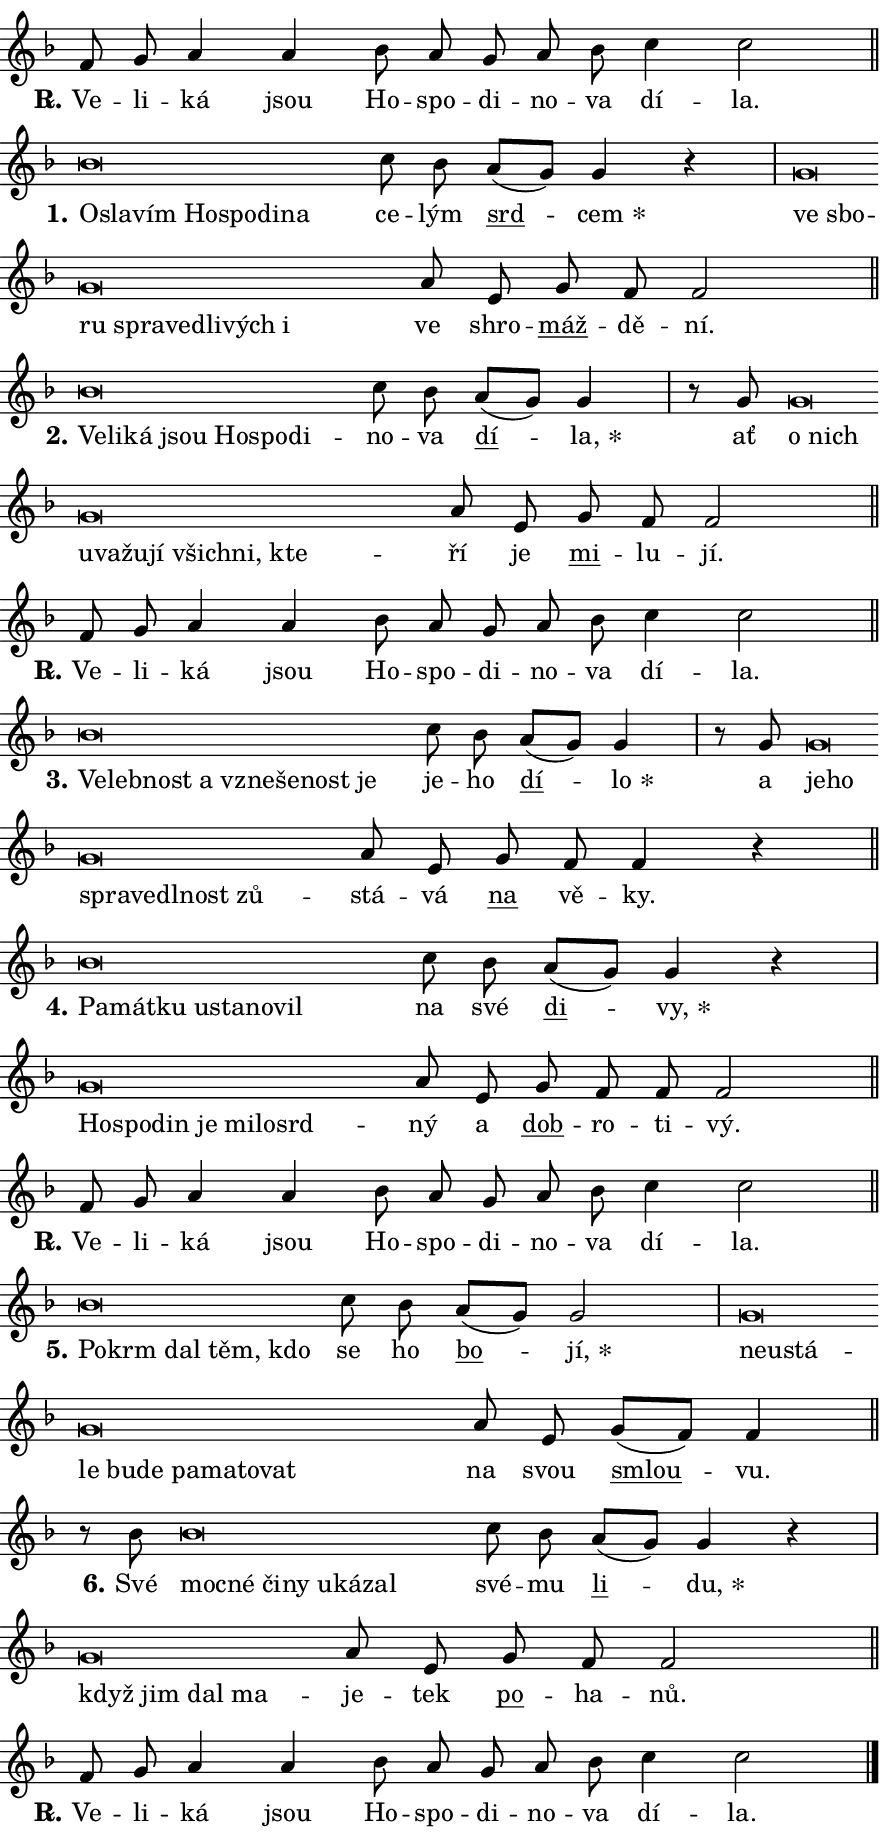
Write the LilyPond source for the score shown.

\version "2.24.0"
\header { tagline = "" }
\paper {
  indent = 0\cm
  top-margin = 0\cm
  right-margin = 0.13\cm % to fit lyric hyphens
  bottom-margin = 0\cm
  left-margin = 0\cm
  paper-width = 15\cm
  page-breaking = #ly:one-page-breaking
  system-system-spacing.basic-distance = #11
  score-system-spacing.basic-distance = #11
  ragged-last = ##f
}


%% Author: Thomas Morley
%% https://lists.gnu.org/archive/html/lilypond-user/2020-05/msg00002.html
#(define (line-position grob)
"Returns position of @var[grob} in current system:
   @code{'start}, if at first time-step
   @code{'end}, if at last time-step
   @code{'middle} otherwise
"
  (let* ((col (ly:item-get-column grob))
         (ln (ly:grob-object col 'left-neighbor))
         (rn (ly:grob-object col 'right-neighbor))
         (col-to-check-left (if (ly:grob? ln) ln col))
         (col-to-check-right (if (ly:grob? rn) rn col))
         (break-dir-left
           (and
             (ly:grob-property col-to-check-left 'non-musical #f)
             (ly:item-break-dir col-to-check-left)))
         (break-dir-right
           (and
             (ly:grob-property col-to-check-right 'non-musical #f)
             (ly:item-break-dir col-to-check-right))))
        (cond ((eqv? 1 break-dir-left) 'start)
              ((eqv? -1 break-dir-right) 'end)
              (else 'middle))))

#(define (tranparent-at-line-position vctor)
  (lambda (grob)
  "Relying on @code{line-position} select the relevant enry from @var{vctor}.
Used to determine transparency,"
    (case (line-position grob)
      ((end) (not (vector-ref vctor 0)))
      ((middle) (not (vector-ref vctor 1)))
      ((start) (not (vector-ref vctor 2))))))

noteHeadBreakVisibility =
#(define-music-function (break-visibility)(vector?)
"Makes @code{NoteHead}s transparent relying on @var{break-visibility}"
#{
  \override NoteHead.transparent =
    #(tranparent-at-line-position break-visibility)
#})

#(define delete-ledgers-for-transparent-note-heads
  (lambda (grob)
    "Reads whether a @code{NoteHead} is transparent.
If so this @code{NoteHead} is removed from @code{'note-heads} from
@var{grob}, which is supposed to be @code{LedgerLineSpanner}.
As a result ledgers are not printed for this @code{NoteHead}"
    (let* ((nhds-array (ly:grob-object grob 'note-heads))
           (nhds-list
             (if (ly:grob-array? nhds-array)
                 (ly:grob-array->list nhds-array)
                 '()))
           ;; Relies on the transparent-property being done before
           ;; Staff.LedgerLineSpanner.after-line-breaking is executed.
           ;; This is fragile ...
           (to-keep
             (remove
               (lambda (nhd)
                 (ly:grob-property nhd 'transparent #f))
               nhds-list)))
      ;; TODO find a better method to iterate over grob-arrays, similiar
      ;; to filter/remove etc for lists
      ;; For now rebuilt from scratch
      (set! (ly:grob-object grob 'note-heads)  '())
      (for-each
        (lambda (nhd)
          (ly:pointer-group-interface::add-grob grob 'note-heads nhd))
        to-keep))))

squashNotes = {
  \override NoteHead.X-extent = #'(-0.2 . 0.2)
  \override NoteHead.Y-extent = #'(-0.75 . 0)
  \override NoteHead.stencil =
    #(lambda (grob)
       (let ((pos (ly:grob-property grob 'staff-position)))
         (begin
           (if (< pos -7) (display "ERROR: Lower brevis then expected\n") (display ""))
           (if (<= pos -6) ly:text-interface::print ly:note-head::print))))
}
unSquashNotes = {
  \revert NoteHead.X-extent
  \revert NoteHead.Y-extent
  \revert NoteHead.stencil
}

hideNotes = \noteHeadBreakVisibility #begin-of-line-visible
unHideNotes = \noteHeadBreakVisibility #all-visible

% work-around for resetting accidentals
% https://lilypond.org/doc/v2.23/Documentation/notation/displaying-rhythms#unmetered-music
cadenzaMeasure = {
  \cadenzaOff
  \partial 1024 s1024
  \cadenzaOn
}

#(define-markup-command (accent layout props text) (markup?)
  "Underline accented syllable"
  (interpret-markup layout props
    #{\markup \override #'(offset . 4.3) \underline { #text }#}))

responsum = \markup \concat {
  "R" \hspace #-1.05 \path #0.1 #'((moveto 0 0.07) (lineto 0.9 0.8)) \hspace #0.05 "."
}

spaceSize = #0.6828661417322834 % exact space size for TeX Gyre Schola

\layout {
  \context {
    \Staff
    \remove "Time_signature_engraver"
    \override LedgerLineSpanner.after-line-breaking = #delete-ledgers-for-transparent-note-heads
  }
  \context {
    \Lyrics {
      \override LyricSpace.minimum-distance = \spaceSize
      \override LyricText.font-name = #"TeX Gyre Schola"
      \override LyricText.font-size = 1
      \override StanzaNumber.font-name = #"TeX Gyre Schola Bold"
      \override StanzaNumber.font-size = 1
    }
  }
  \context {
    \Score 
    \override NoteHead.text =
      #(lambda (grob) 
        (let ((pos (ly:grob-property grob 'staff-position)))
          #{\markup {
            \combine
              \halign #-0.55 \raise #(if (= pos -6) 0 0.5) \override #'(thickness . 2) \draw-line #'(3.2 . 0)
              \musicglyph "noteheads.sM1"
          }#}))
  }
}

% magnetic-lyrics.ily
%
%   written by
%     Jean Abou Samra <jean@abou-samra.fr>
%     Werner Lemberg <wl@gnu.org>
%
%   adapted by
%     Jiri Hon <jiri.hon@gmail.com>
%
% Version 2022-Apr-15

% https://www.mail-archive.com/lilypond-user@gnu.org/msg149350.html

#(define (Left_hyphen_pointer_engraver context)
   "Collect syllable-hyphen-syllable occurrences in lyrics and store
them in properties.  This engraver only looks to the left.  For
example, if the lyrics input is @code{foo -- bar}, it does the
following.

@itemize @bullet
@item
Set the @code{text} property of the @code{LyricHyphen} grob between
@q{foo} and @q{bar} to @code{foo}.

@item
Set the @code{left-hyphen} property of the @code{LyricText} grob with
text @q{foo} to the @code{LyricHyphen} grob between @q{foo} and
@q{bar}.
@end itemize

Use this auxiliary engraver in combination with the
@code{lyric-@/text::@/apply-@/magnetic-@/offset!} hook."
   (let ((hyphen #f)
         (text #f))
     (make-engraver
      (acknowledgers
       ((lyric-syllable-interface engraver grob source-engraver)
        (set! text grob)))
      (end-acknowledgers
       ((lyric-hyphen-interface engraver grob source-engraver)
        ;(when (not (grob::has-interface grob 'lyric-space-interface))
          (set! hyphen grob)));)
      ((stop-translation-timestep engraver)
       (when (and text hyphen)
         (ly:grob-set-object! text 'left-hyphen hyphen))
       (set! text #f)
       (set! hyphen #f)))))

#(define (lyric-text::apply-magnetic-offset! grob)
   "If the space between two syllables is less than the value in
property @code{LyricText@/.details@/.squash-threshold}, move the right
syllable to the left so that it gets concatenated with the left
syllable.

Use this function as a hook for
@code{LyricText@/.after-@/line-@/breaking} if the
@code{Left_@/hyphen_@/pointer_@/engraver} is active."
   (let ((hyphen (ly:grob-object grob 'left-hyphen #f)))
     (when hyphen
       (let ((left-text (ly:spanner-bound hyphen LEFT)))
         (when (grob::has-interface left-text 'lyric-syllable-interface)
           (let* ((common (ly:grob-common-refpoint grob left-text X))
                  (this-x-ext (ly:grob-extent grob common X))
                  (left-x-ext
                   (begin
                     ;; Trigger magnetism for left-text.
                     (ly:grob-property left-text 'after-line-breaking)
                     (ly:grob-extent left-text common X)))
                  ;; `delta` is the gap width between two syllables.
                  (delta (- (interval-start this-x-ext)
                            (interval-end left-x-ext)))
                  (details (ly:grob-property grob 'details))
                  (threshold (assoc-get 'squash-threshold details 0.2)))
             (when (< delta threshold)
               (let* (;; We have to manipulate the input text so that
                      ;; ligatures crossing syllable boundaries are not
                      ;; disabled.  For languages based on the Latin
                      ;; script this is essentially a beautification.
                      ;; However, for non-Western scripts it can be a
                      ;; necessity.
                      (lt (ly:grob-property left-text 'text))
                      (rt (ly:grob-property grob 'text))
                      (is-space (grob::has-interface hyphen 'lyric-space-interface))
                      (space (if is-space " " ""))
                      (extra-delta (if is-space spaceSize 0))
                      ;; Append new syllable.
                      (ltrt-space (if (and (string? lt) (string? rt))
                                (string-append lt space rt)
                                (make-concat-markup (list lt space rt))))
                      ;; Right-align `ltrt` to the right side.
                      (ltrt-space-markup (grob-interpret-markup
                               grob
                               (make-translate-markup
                                (cons (interval-length this-x-ext) 0)
                                (make-right-align-markup ltrt-space)))))
                 (begin
                   ;; Don't print `left-text`.
                   (ly:grob-set-property! left-text 'stencil #f)
                   ;; Set text and stencil (which holds all collected
                   ;; syllables so far) and shift it to the left.
                   (ly:grob-set-property! grob 'text ltrt-space)
                   (ly:grob-set-property! grob 'stencil ltrt-space-markup)
                   (ly:grob-translate-axis! grob (- (- delta extra-delta)) X))))))))))


#(define (lyric-hyphen::displace-bounds-first grob)
   ;; Make very sure this callback isn't triggered too early.
   (let ((left (ly:spanner-bound grob LEFT))
         (right (ly:spanner-bound grob RIGHT)))
     (ly:grob-property left 'after-line-breaking)
     (ly:grob-property right 'after-line-breaking)
     (ly:lyric-hyphen::print grob)))

squashThreshold = #0.4

\layout {
  \context {
    \Lyrics
    \consists #Left_hyphen_pointer_engraver
    \override LyricText.after-line-breaking =
      #lyric-text::apply-magnetic-offset!
    \override LyricHyphen.stencil = #lyric-hyphen::displace-bounds-first
    \override LyricText.details.squash-threshold = \squashThreshold
    \override LyricHyphen.minimum-distance = 0
    \override LyricHyphen.minimum-length = \squashThreshold
  }
}

squashText = \override LyricText.details.squash-threshold = 9999
unSquashText = \override LyricText.details.squash-threshold = \squashThreshold

leftText = \override LyricText.self-alignment-X = #LEFT
unLeftText = \revert LyricText.self-alignment-X

starOffset = #(lambda (grob) 
                (let ((x_offset (ly:self-alignment-interface::aligned-on-x-parent grob)))
                  (if (= x_offset 0) 0 (+ x_offset 1.2))))

star = #(define-music-function (syllable)(string?)
"Append star separator at the end of a syllable"
#{
  \once \override LyricText.X-offset = #starOffset
  \lyricmode { \markup {
    #syllable
    \override #'((font-name . "TeX Gyre Schola Bold")) \hspace #0.2 \lower #0.65 \larger "*"
  } }
#})

starAccent = #(define-music-function (syllable)(string?)
"Append star separator at the end of a syllable and make accent"
#{
  \once \override LyricText.X-offset = #starOffset
  \lyricmode { \markup {
    \accent #syllable
    \override #'((font-name . "TeX Gyre Schola Bold")) \hspace #0.2 \lower #0.65 \larger "*"
  } }
#})

breath = #(define-music-function (syllable)(string?)
"Append breathing indicator at the end of a syllable"
#{
  \lyricmode { \markup { #syllable "+" } }
#})

optionalBreath = #(define-music-function (syllable)(string?)
"Append optional breathing indicator at the end of a syllable"
#{
  \lyricmode { \markup { #syllable "(+)" } }
#})


\score {
    <<
        \new Voice = "melody" { \cadenzaOn \key f \major \relative { f'8 g a4 a \bar "" bes8 a g a bes \bar "" c4 c2 \cadenzaMeasure \bar "||" \break } }
        \new Lyrics \lyricsto "melody" { \lyricmode { \set stanza = \responsum
Ve -- li -- ká jsou Ho -- spo -- di -- no -- va dí -- la. } }
    >>
    \layout {}
}

\score {
    <<
        \new Voice = "melody" { \cadenzaOn \key f \major \relative { \squashNotes bes'\breve*1/16 \hideNotes \breve*1/16 \bar "" \breve*1/16 \bar "" \breve*1/16 \bar "" \breve*1/16 \bar "" \breve*1/16 \breve*1/16 \bar "" \unHideNotes \unSquashNotes c8 bes \bar "" a[( g)] g4 r \cadenzaMeasure \bar "|" \squashNotes g\breve*1/16 \hideNotes \breve*1/16 \bar "" \breve*1/16 \bar "" \breve*1/16 \bar "" \breve*1/16 \bar "" \breve*1/16 \bar "" \breve*1/16 \breve*1/16 \bar "" \unHideNotes \unSquashNotes a8 e \bar "" g f f2 \cadenzaMeasure \bar "||" \break } }
        \new Lyrics \lyricsto "melody" { \lyricmode { \set stanza = "1."
\leftText O -- \squashText sla -- vím Ho -- spo -- di -- na \unLeftText \unSquashText ce -- lým \markup \accent srd -- \star cem \leftText ve \squashText sbo -- ru spra -- ve -- dli -- vých i \unLeftText \unSquashText ve shro -- \markup \accent máž -- dě -- ní. } }
    >>
    \layout {}
}

\score {
    <<
        \new Voice = "melody" { \cadenzaOn \key f \major \relative { \squashNotes bes'\breve*1/16 \hideNotes \breve*1/16 \bar "" \breve*1/16 \bar "" \breve*1/16 \bar "" \breve*1/16 \bar "" \breve*1/16 \breve*1/16 \bar "" \unHideNotes \unSquashNotes c8 bes \bar "" a[( g)] g4 \cadenzaMeasure \bar "|" r8 g8 \squashNotes g\breve*1/16 \hideNotes \breve*1/16 \bar "" \breve*1/16 \bar "" \breve*1/16 \bar "" \breve*1/16 \bar "" \breve*1/16 \bar "" \breve*1/16 \bar "" \breve*1/16 \breve*1/16 \bar "" \unHideNotes \unSquashNotes a8 e \bar "" g f f2 \cadenzaMeasure \bar "||" \break } }
        \new Lyrics \lyricsto "melody" { \lyricmode { \set stanza = "2."
\leftText Ve -- \squashText li -- ká jsou Ho -- spo -- di -- \unLeftText \unSquashText no -- va \markup \accent dí -- \star la, ať \leftText o \squashText nich u -- va -- žu -- jí všich -- ni, kte -- \unLeftText \unSquashText ří je \markup \accent mi -- lu -- jí. } }
    >>
    \layout {}
}

\score {
    <<
        \new Voice = "melody" { \cadenzaOn \key f \major \relative { f'8 g a4 a \bar "" bes8 a g a bes \bar "" c4 c2 \cadenzaMeasure \bar "||" \break } }
        \new Lyrics \lyricsto "melody" { \lyricmode { \set stanza = \responsum
Ve -- li -- ká jsou Ho -- spo -- di -- no -- va dí -- la. } }
    >>
    \layout {}
}

\score {
    <<
        \new Voice = "melody" { \cadenzaOn \key f \major \relative { \squashNotes bes'\breve*1/16 \hideNotes \breve*1/16 \bar "" \breve*1/16 \bar "" \breve*1/16 \bar "" \breve*1/16 \bar "" \breve*1/16 \bar "" \breve*1/16 \breve*1/16 \bar "" \unHideNotes \unSquashNotes c8 bes \bar "" a[( g)] g4 \cadenzaMeasure \bar "|" r8 g8 \squashNotes g\breve*1/16 \hideNotes \breve*1/16 \bar "" \breve*1/16 \bar "" \breve*1/16 \bar "" \breve*1/16 \bar "" \breve*1/16 \breve*1/16 \bar "" \unHideNotes \unSquashNotes a8 e \bar "" g f f4 r \cadenzaMeasure \bar "||" \break } }
        \new Lyrics \lyricsto "melody" { \lyricmode { \set stanza = "3."
\leftText Ve -- \squashText leb -- nost a vzne -- še -- nost je \unLeftText \unSquashText je -- ho \markup \accent dí -- \star lo a \leftText je -- \squashText ho spra -- ve -- dl -- nost zů -- \unLeftText \unSquashText stá -- vá \markup \accent na vě -- ky. } }
    >>
    \layout {}
}

\score {
    <<
        \new Voice = "melody" { \cadenzaOn \key f \major \relative { \squashNotes bes'\breve*1/16 \hideNotes \breve*1/16 \bar "" \breve*1/16 \bar "" \breve*1/16 \bar "" \breve*1/16 \bar "" \breve*1/16 \breve*1/16 \bar "" \unHideNotes \unSquashNotes c8 bes \bar "" a[( g)] g4 r \cadenzaMeasure \bar "|" \squashNotes g\breve*1/16 \hideNotes \breve*1/16 \bar "" \breve*1/16 \bar "" \breve*1/16 \bar "" \breve*1/16 \bar "" \breve*1/16 \breve*1/16 \bar "" \unHideNotes \unSquashNotes a8 e \bar "" g f f f2 \cadenzaMeasure \bar "||" \break } }
        \new Lyrics \lyricsto "melody" { \lyricmode { \set stanza = "4."
\leftText Pa -- \squashText mát -- ku u -- sta -- no -- vil \unLeftText \unSquashText na své \markup \accent di -- \star vy, \leftText Ho -- \squashText spo -- din je mi -- lo -- srd -- \unLeftText \unSquashText ný a \markup \accent dob -- ro -- ti -- vý. } }
    >>
    \layout {}
}

\score {
    <<
        \new Voice = "melody" { \cadenzaOn \key f \major \relative { f'8 g a4 a \bar "" bes8 a g a bes \bar "" c4 c2 \cadenzaMeasure \bar "||" \break } }
        \new Lyrics \lyricsto "melody" { \lyricmode { \set stanza = \responsum
Ve -- li -- ká jsou Ho -- spo -- di -- no -- va dí -- la. } }
    >>
    \layout {}
}

\score {
    <<
        \new Voice = "melody" { \cadenzaOn \key f \major \relative { \squashNotes bes'\breve*1/16 \hideNotes \breve*1/16 \bar "" \breve*1/16 \bar "" \breve*1/16 \breve*1/16 \bar "" \unHideNotes \unSquashNotes c8 bes \bar "" a[( g)] g2 \cadenzaMeasure \bar "|" \squashNotes g\breve*1/16 \hideNotes \breve*1/16 \bar "" \breve*1/16 \bar "" \breve*1/16 \bar "" \breve*1/16 \bar "" \breve*1/16 \bar "" \breve*1/16 \bar "" \breve*1/16 \bar "" \breve*1/16 \breve*1/16 \bar "" \unHideNotes \unSquashNotes a8 e \bar "" g[( f)] f4 \cadenzaMeasure \bar "||" \break } }
        \new Lyrics \lyricsto "melody" { \lyricmode { \set stanza = "5."
\leftText Po -- \squashText krm dal těm, kdo \unLeftText \unSquashText se ho \markup \accent bo -- \star jí, \leftText ne -- \squashText u -- stá -- le bu -- de pa -- ma -- to -- vat \unLeftText \unSquashText na svou \markup \accent smlou -- vu. } }
    >>
    \layout {}
}

\score {
    <<
        \new Voice = "melody" { \cadenzaOn \key f \major \relative { r8 bes'8 \squashNotes bes\breve*1/16 \hideNotes \breve*1/16 \bar "" \breve*1/16 \bar "" \breve*1/16 \bar "" \breve*1/16 \bar "" \breve*1/16 \breve*1/16 \bar "" \unHideNotes \unSquashNotes c8 bes \bar "" a[( g)] g4 r \cadenzaMeasure \bar "|" \squashNotes g\breve*1/16 \hideNotes \breve*1/16 \bar "" \breve*1/16 \breve*1/16 \bar "" \unHideNotes \unSquashNotes a8 e \bar "" g f f2 \cadenzaMeasure \bar "||" \break } }
        \new Lyrics \lyricsto "melody" { \lyricmode { \set stanza = "6."
Své \leftText moc -- \squashText né či -- ny u -- ká -- zal \unLeftText \unSquashText své -- mu \markup \accent li -- \star du, \leftText když \squashText jim dal ma -- \unLeftText \unSquashText je -- tek \markup \accent po -- ha -- nů. } }
    >>
    \layout {}
}

\score {
    <<
        \new Voice = "melody" { \cadenzaOn \key f \major \relative { f'8 g a4 a \bar "" bes8 a g a bes \bar "" c4 c2 \cadenzaMeasure \bar "||" \break } \bar "|." }
        \new Lyrics \lyricsto "melody" { \lyricmode { \set stanza = \responsum
Ve -- li -- ká jsou Ho -- spo -- di -- no -- va dí -- la. } }
    >>
    \layout {}
}
